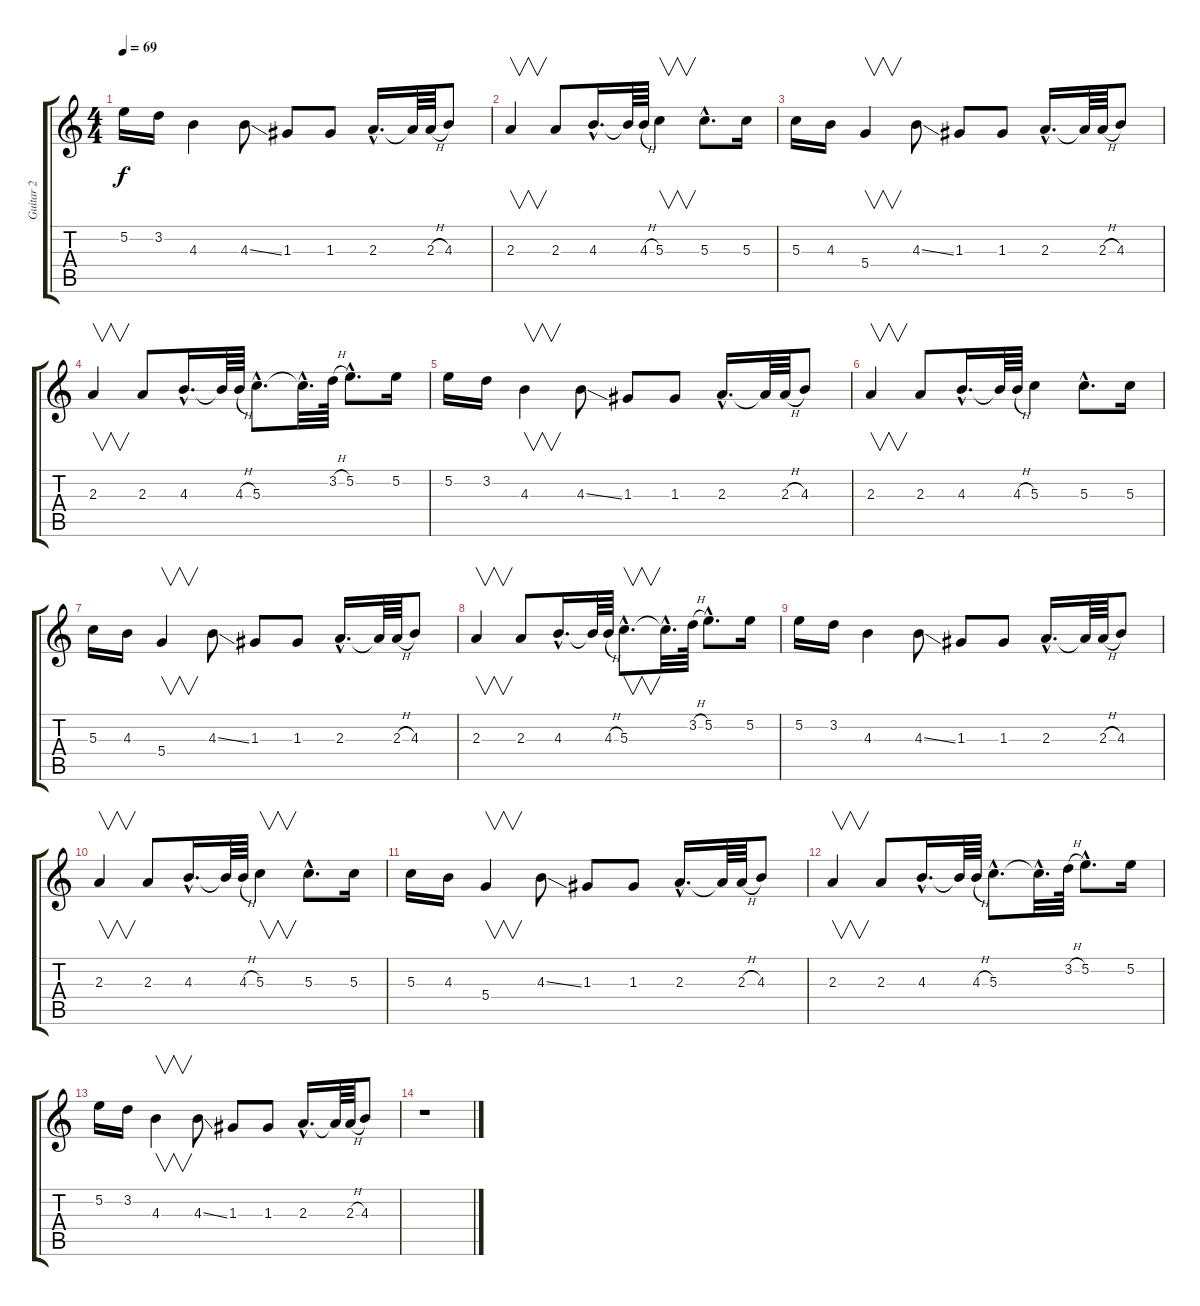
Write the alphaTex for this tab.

\track ("Guitar 2" "Guitar 2") {instrument electricguitarclean}
\staff {score tabs}
\tuning (E4 B3 G3 D3 A2 E2) {hide}
\ts (4 4)
\tempo 69
\clef g2
\ks c
5.2.16{dy f} 3.2.16 4.3.4 4.3{ss}.8 1.3.8 1.3.8 2.3{hac}.16{d} 2.3{t}.64 2.3{h}.64 4.3.8 |
2.3.4{v} 2.3.8 4.3{hac}.16{d} 4.3{t}.64 4.3{h}.64 5.3.4{v} 5.3{hac}.8{d} 5.3.16 |
5.3.16 4.3.16 5.4.4{v} 4.3{ss}.8 1.3.8 1.3.8 2.3{hac}.16{d} 2.3{t}.64 2.3{h}.64 4.3.8 |
2.3.4{v} 2.3.8 4.3{hac}.16{d} 4.3{t}.64 4.3{h}.64 5.3{hac}.8{d} 5.3{hac t}.32{d} 3.2{h}.64 5.2{hac}.8{d} 5.2.16 |
5.2.16 3.2.16 4.3.4{v} 4.3{ss}.8 1.3.8 1.3.8 2.3{hac}.16{d} 2.3{t}.64 2.3{h}.64 4.3.8 |
2.3.4{v} 2.3.8 4.3{hac}.16{d} 4.3{t}.64 4.3{h}.64 5.3.4 5.3{hac}.8{d} 5.3.16 |
5.3.16 4.3.16 5.4.4{v} 4.3{ss}.8 1.3.8 1.3.8 2.3{hac}.16{d} 2.3{t}.64 2.3{h}.64 4.3.8 |
2.3.4{v} 2.3.8 4.3{hac}.16{d} 4.3{t}.64 4.3{h}.64 5.3{hac}.8{v d} 5.3{hac t}.32{d} 3.2{h}.64 5.2{hac}.8{d} 5.2.16 |
5.2.16 3.2.16 4.3.4 4.3{ss}.8 1.3.8 1.3.8 2.3{hac}.16{d} 2.3{t}.64 2.3{h}.64 4.3.8 |
2.3.4{v} 2.3.8 4.3{hac}.16{d} 4.3{t}.64 4.3{h}.64 5.3.4{v} 5.3{hac}.8{d} 5.3.16 |
5.3.16 4.3.16 5.4.4{v} 4.3{ss}.8 1.3.8 1.3.8 2.3{hac}.16{d} 2.3{t}.64 2.3{h}.64 4.3.8 |
2.3.4{v} 2.3.8 4.3{hac}.16{d} 4.3{t}.64 4.3{h}.64 5.3{hac}.8{d} 5.3{hac t}.32{d} 3.2{h}.64 5.2{hac}.8{d} 5.2.16 |
5.2.16 3.2.16 4.3.4{v} 4.3{ss}.8 1.3.8 1.3.8 2.3{hac}.16{d} 2.3{t}.64 2.3{h}.64 4.3.8 |
r.1
